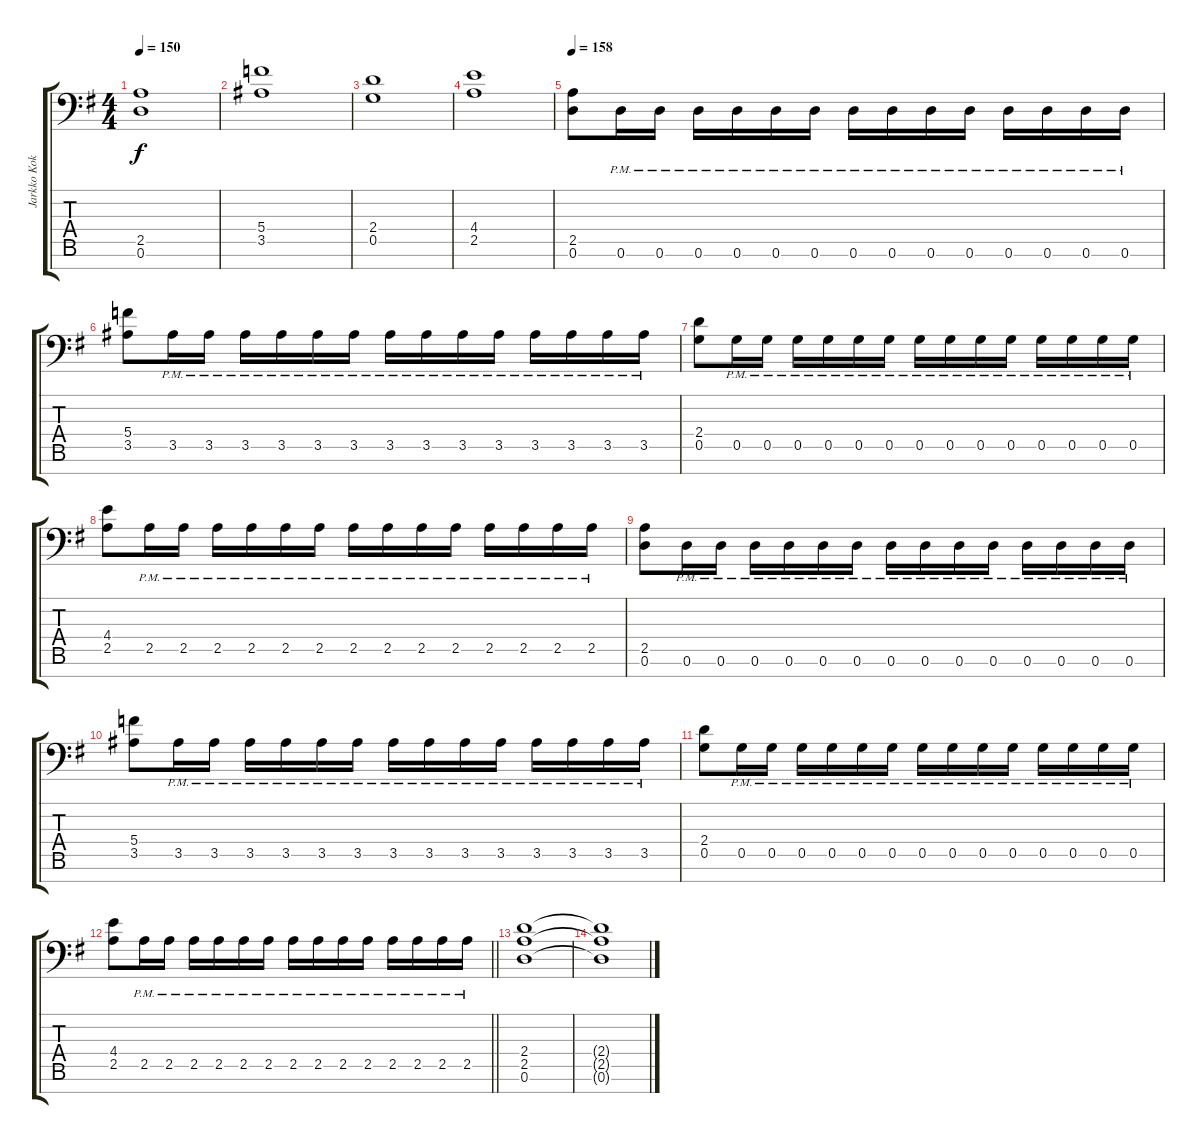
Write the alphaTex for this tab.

\track ("Jarkko Kokko (guitar)" "Jarkko Kok") {instrument distortionguitar}
\staff {score tabs}
\tuning (D4 A3 F3 C3 G2 D2 A1) {hide}
\ts (4 4)
\tempo 150
\clef f4
\ks eminor
(2.5 0.6).1{dy f} |
(5.4 3.5).1 |
(2.4 0.5).1 |
(4.4 2.5).1 |
\tempo 158
(2.5 0.6).8 0.6{pm}.16 0.6{pm}.16 0.6{pm}.16 0.6{pm}.16 0.6{pm}.16 0.6{pm}.16 0.6{pm}.16 0.6{pm}.16 0.6{pm}.16 0.6{pm}.16 0.6{pm}.16 0.6{pm}.16 0.6{pm}.16 0.6{pm}.16 |
(5.4 3.5).8 3.5{pm}.16 3.5{pm}.16 3.5{pm}.16 3.5{pm}.16 3.5{pm}.16 3.5{pm}.16 3.5{pm}.16 3.5{pm}.16 3.5{pm}.16 3.5{pm}.16 3.5{pm}.16 3.5{pm}.16 3.5{pm}.16 3.5{pm}.16 |
(2.4 0.5).8 0.5{pm}.16 0.5{pm}.16 0.5{pm}.16 0.5{pm}.16 0.5{pm}.16 0.5{pm}.16 0.5{pm}.16 0.5{pm}.16 0.5{pm}.16 0.5{pm}.16 0.5{pm}.16 0.5{pm}.16 0.5{pm}.16 0.5{pm}.16 |
(4.4 2.5).8 2.5{pm}.16 2.5{pm}.16 2.5{pm}.16 2.5{pm}.16 2.5{pm}.16 2.5{pm}.16 2.5{pm}.16 2.5{pm}.16 2.5{pm}.16 2.5{pm}.16 2.5{pm}.16 2.5{pm}.16 2.5{pm}.16 2.5{pm}.16 |
(2.5 0.6).8 0.6{pm}.16 0.6{pm}.16 0.6{pm}.16 0.6{pm}.16 0.6{pm}.16 0.6{pm}.16 0.6{pm}.16 0.6{pm}.16 0.6{pm}.16 0.6{pm}.16 0.6{pm}.16 0.6{pm}.16 0.6{pm}.16 0.6{pm}.16 |
(5.4 3.5).8 3.5{pm}.16 3.5{pm}.16 3.5{pm}.16 3.5{pm}.16 3.5{pm}.16 3.5{pm}.16 3.5{pm}.16 3.5{pm}.16 3.5{pm}.16 3.5{pm}.16 3.5{pm}.16 3.5{pm}.16 3.5{pm}.16 3.5{pm}.16 |
(2.4 0.5).8 0.5{pm}.16 0.5{pm}.16 0.5{pm}.16 0.5{pm}.16 0.5{pm}.16 0.5{pm}.16 0.5{pm}.16 0.5{pm}.16 0.5{pm}.16 0.5{pm}.16 0.5{pm}.16 0.5{pm}.16 0.5{pm}.16 0.5{pm}.16 |
\barLineRight lightlight
(4.4 2.5).8 2.5{pm}.16 2.5{pm}.16 2.5{pm}.16 2.5{pm}.16 2.5{pm}.16 2.5{pm}.16 2.5{pm}.16 2.5{pm}.16 2.5{pm}.16 2.5{pm}.16 2.5{pm}.16 2.5{pm}.16 2.5{pm}.16 2.5{pm}.16 |
(2.4 2.5 0.6).1 |
(2.4{t} 2.5{t} 0.6{t}).1
